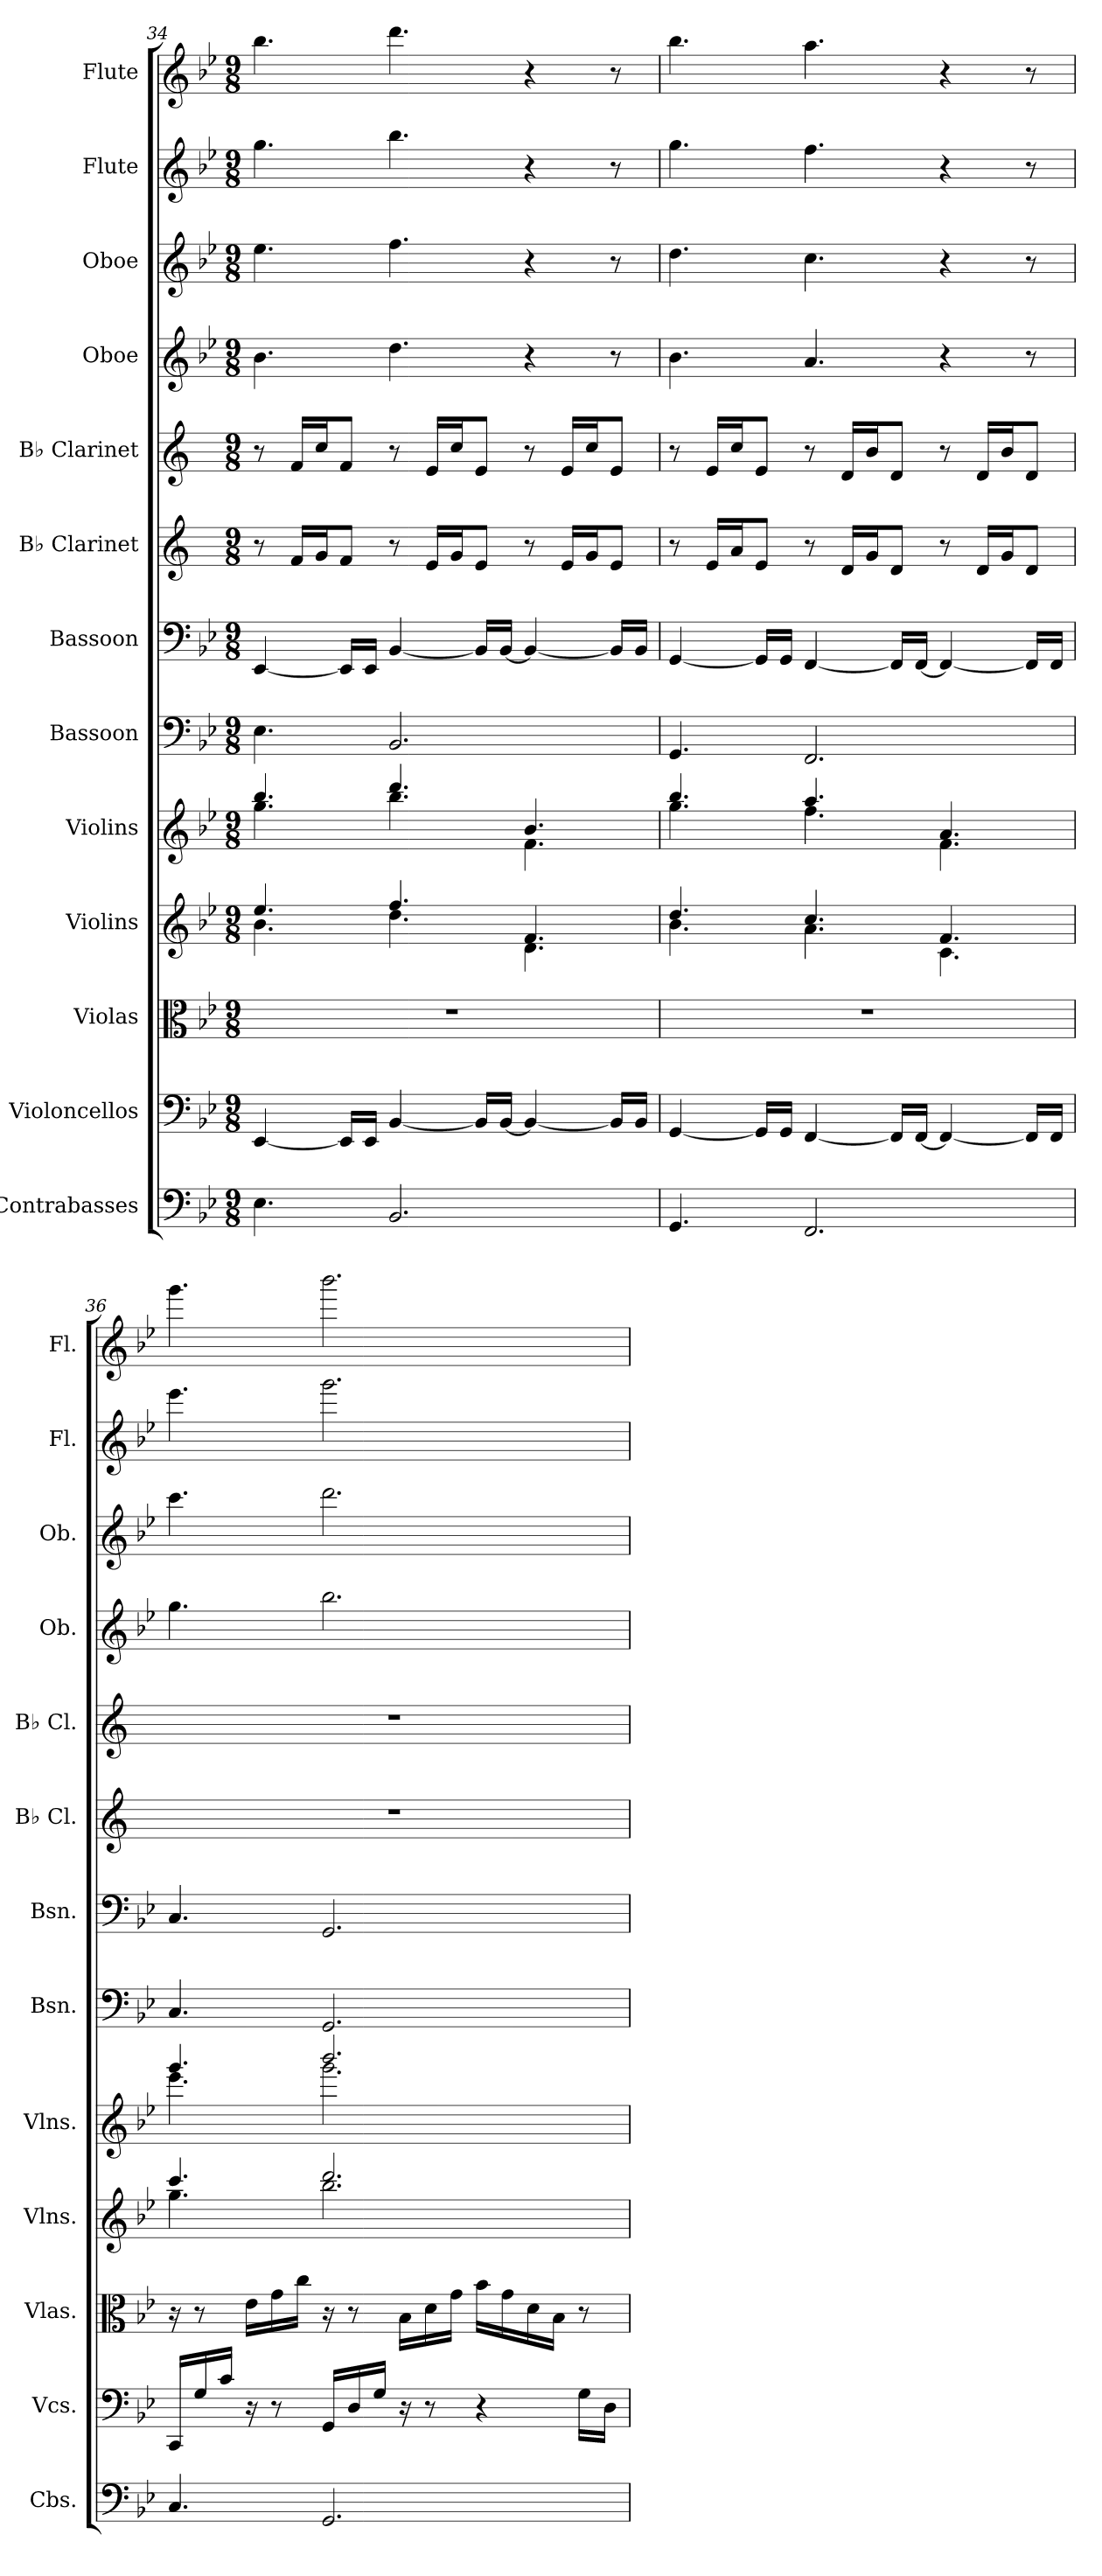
**kern	**kern	**kern	**kern	**kern	**kern	**kern	**kern	**kern	**kern	**kern	**kern	**kern
*part13	*part12	*part11	*part10	*part9	*part8	*part7	*part6	*part5	*part4	*part3	*part2	*part1
*staff13	*staff12	*staff11	*staff10	*staff9	*staff8	*staff7	*staff6	*staff5	*staff4	*staff3	*staff2	*staff1
*I"Contrabasses	*I"Violoncellos	*I"Violas	*I"Violins	*I"Violins	*I"Bassoon	*I"Bassoon	*I"B♭ Clarinet	*I"B♭ Clarinet	*I"Oboe	*I"Oboe	*I"Flute	*I"Flute
*I'Cbs.	*I'Vcs.	*I'Vlas.	*I'Vlns.	*I'Vlns.	*I'Bsn.	*I'Bsn.	*I'B♭ Cl.	*I'B♭ Cl.	*I'Ob.	*I'Ob.	*I'Fl.	*I'Fl.
!!LO:PB:g=z
*clefF4	*clefF4	*clefC3	*clefG2	*clefG2	*clefF4	*clefF4	*clefG2	*clefG2	*clefG2	*clefG2	*clefG2	*clefG2
*ITrd7c12	*	*	*	*	*	*	*ITrd1c2	*ITrd1c2	*	*	*	*
*k[b-e-]	*k[b-e-]	*k[b-e-]	*k[b-e-]	*k[b-e-]	*k[b-e-]	*k[b-e-]	*k[b-e-]	*k[b-e-]	*k[b-e-]	*k[b-e-]	*k[b-e-]	*k[b-e-]
*M9/8	*M9/8	*M9/8	*M9/8	*M9/8	*M9/8	*M9/8	*M9/8	*M9/8	*M9/8	*M9/8	*M9/8	*M9/8
=34	=34	=34	=34	=34	=34	=34	=34	=34	=34	=34	=34	=34
*	*	*	*^	*^	*	*	*	*	*	*	*	*
4.EE-\	[4EE-/	8%9r	4.ee-/	4.b-\	4.bb-/	4.gg\	4.E-\	[4EE-/	8r	8r	4.b-\	4.ee-\	4.gg\	4.bb-\
.	.	.	.	.	.	.	.	.	16e-/LL	16e-/LL	.	.	.	.
.	.	.	.	.	.	.	.	.	16f/J	16b-/J	.	.	.	.
.	16EE-/LL]	.	.	.	.	.	.	16EE-/LL]	8e-/J	8e-/J	.	.	.	.
.	16EE-/JJ	.	.	.	.	.	.	16EE-/JJ	.	.	.	.	.	.
2.BBB-/	[4BB-/	.	4.ff/	4.dd\	4.ddd/	4.bb-\	2.BB-/	[4BB-/	8r	8r	4.dd\	4.ff\	4.bb-\	4.ddd\
.	.	.	.	.	.	.	.	.	16d/LL	16d/LL	.	.	.	.
.	.	.	.	.	.	.	.	.	16f/J	16b-/J	.	.	.	.
.	16BB-/LL]	.	.	.	.	.	.	16BB-/LL]	8d/J	8d/J	.	.	.	.
.	[16BB-/JJ	.	.	.	.	.	.	[16BB-/JJ	.	.	.	.	.	.
.	4BB-/_	.	4.f/	4.d\	4.b-/	4.f\	.	4BB-/_	8r	8r	4r	4r	4r	4r
.	.	.	.	.	.	.	.	.	16d/LL	16d/LL	.	.	.	.
.	.	.	.	.	.	.	.	.	16f/J	16b-/J	.	.	.	.
.	16BB-/LL]	.	.	.	.	.	.	16BB-/LL]	8d/J	8d/J	8r	8r	8r	8r
.	16BB-/JJ	.	.	.	.	.	.	16BB-/JJ	.	.	.	.	.	.
=35	=35	=35	=35	=35	=35	=35	=35	=35	=35	=35	=35	=35	=35	=35
4.GGG/	[4GG/	8%9r	4.dd/	4.b-\	4.bb-/	4.gg\	4.GG/	[4GG/	8r	8r	4.b-\	4.dd\	4.gg\	4.bb-\
.	.	.	.	.	.	.	.	.	16d/LL	16d/LL	.	.	.	.
.	.	.	.	.	.	.	.	.	16g/J	16b-/J	.	.	.	.
.	16GG/LL]	.	.	.	.	.	.	16GG/LL]	8d/J	8d/J	.	.	.	.
.	16GG/JJ	.	.	.	.	.	.	16GG/JJ	.	.	.	.	.	.
2.FFF/	[4FF/	.	4.cc/	4.a\	4.aa/	4.ff\	2.FF/	[4FF/	8r	8r	4.a/	4.cc\	4.ff\	4.aa\
.	.	.	.	.	.	.	.	.	16c/LL	16c/LL	.	.	.	.
.	.	.	.	.	.	.	.	.	16f/J	16a/J	.	.	.	.
.	16FF/LL]	.	.	.	.	.	.	16FF/LL]	8c/J	8c/J	.	.	.	.
.	[16FF/JJ	.	.	.	.	.	.	[16FF/JJ	.	.	.	.	.	.
.	4FF/_	.	4.f/	4.c\	4.a/	4.f\	.	4FF/_	8r	8r	4r	4r	4r	4r
.	.	.	.	.	.	.	.	.	16c/LL	16c/LL	.	.	.	.
.	.	.	.	.	.	.	.	.	16f/J	16a/J	.	.	.	.
.	16FF/LL]	.	.	.	.	.	.	16FF/LL]	8c/J	8c/J	8r	8r	8r	8r
.	16FF/JJ	.	.	.	.	.	.	16FF/JJ	.	.	.	.	.	.
=36	=36	=36	=36	=36	=36	=36	=36	=36	=36	=36	=36	=36	=36	=36
4.CC/	16CC/LL	16r	4.ccc/	4.gg\	4.ggg/	4.eee-\	4.C/	4.C/	8%9r	8%9r	4.gg\	4.ccc\	4.eee-\	4.ggg\
.	16G/	8r	.	.	.	.	.	.	.	.	.	.	.	.
.	16c/JJ	.	.	.	.	.	.	.	.	.	.	.	.	.
.	16r	16e-\LL	.	.	.	.	.	.	.	.	.	.	.	.
.	8r	16g\	.	.	.	.	.	.	.	.	.	.	.	.
.	.	16cc\JJ	.	.	.	.	.	.	.	.	.	.	.	.
2.GGG/	16GG/LL	16r	2.ddd/	2.bb-\	2.bbb-/	2.ggg\	2.GG/	2.GG/	.	.	2.bb-\	2.ddd\	2.ggg\	2.bbb-\
.	16D/	8r	.	.	.	.	.	.	.	.	.	.	.	.
.	16G/JJ	.	.	.	.	.	.	.	.	.	.	.	.	.
.	16r	16B-\LL	.	.	.	.	.	.	.	.	.	.	.	.
.	8r	16d\	.	.	.	.	.	.	.	.	.	.	.	.
.	.	16g\JJ	.	.	.	.	.	.	.	.	.	.	.	.
.	4r	16b-\LL	.	.	.	.	.	.	.	.	.	.	.	.
.	.	16g\	.	.	.	.	.	.	.	.	.	.	.	.
.	.	16d\	.	.	.	.	.	.	.	.	.	.	.	.
.	.	16B-\JJ	.	.	.	.	.	.	.	.	.	.	.	.
.	16G\LL	8r	.	.	.	.	.	.	.	.	.	.	.	.
.	16D\JJ	.	.	.	.	.	.	.	.	.	.	.	.	.
*	*	*	*v	*v	*	*	*	*	*	*	*	*	*	*
*	*	*	*	*v	*v	*	*	*	*	*	*	*	*
=	=	=	=	=	=	=	=	=	=	=	=	=
*-	*-	*-	*-	*-	*-	*-	*-	*-	*-	*-	*-	*-
